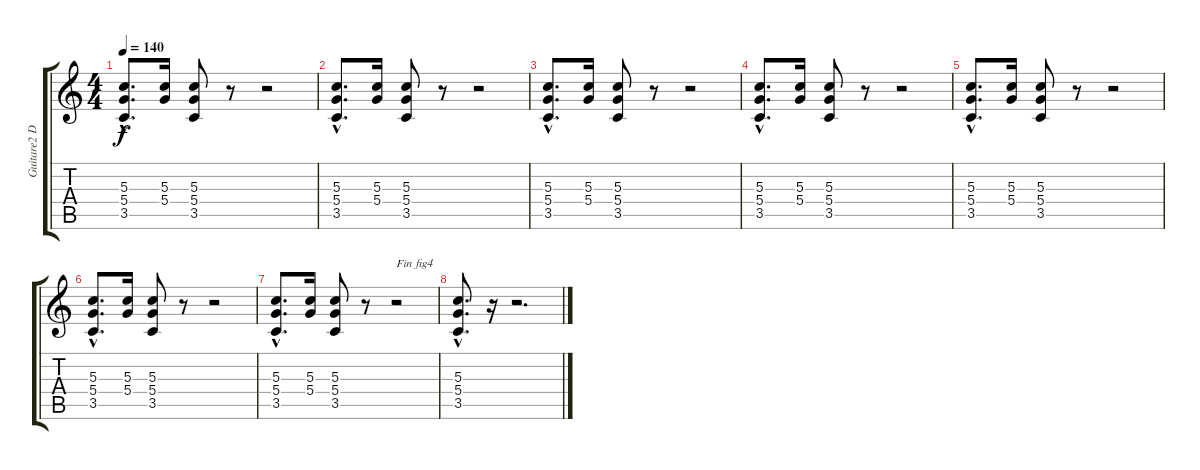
\track ("Guitare2 Dr-D" "Guitare2 D") {instrument electricguitarjazz}
\staff {score tabs}
\tuning (E4 B3 G3 D3 A2 D2) {hide}
\ts (4 4)
\tempo 140
\clef g2
\ks c
(5.3{hac} 5.4{hac} 3.5{hac}).8{d dy f} (5.3 5.4).16 (5.3 5.4 3.5).8 r.8 r.2 |
(5.3{hac} 5.4{hac} 3.5{hac}).8{d} (5.3 5.4).16 (5.3 5.4 3.5).8 r.8 r.2 |
(5.3{hac} 5.4{hac} 3.5{hac}).8{d} (5.3 5.4).16 (5.3 5.4 3.5).8 r.8 r.2 |
(5.3{hac} 5.4{hac} 3.5{hac}).8{d} (5.3 5.4).16 (5.3 5.4 3.5).8 r.8 r.2 |
(5.3{hac} 5.4{hac} 3.5{hac}).8{d} (5.3 5.4).16 (5.3 5.4 3.5).8 r.8 r.2 |
(5.3{hac} 5.4{hac} 3.5{hac}).8{d} (5.3 5.4).16 (5.3 5.4 3.5).8 r.8 r.2 |
(5.3{hac} 5.4{hac} 3.5{hac}).8{d} (5.3 5.4).16 (5.3 5.4 3.5).8 r.8 r.2{txt "Fin fig4"} |
(5.3{hac} 5.4{hac} 3.5{hac}).8{d} r.16 r.2{d}
